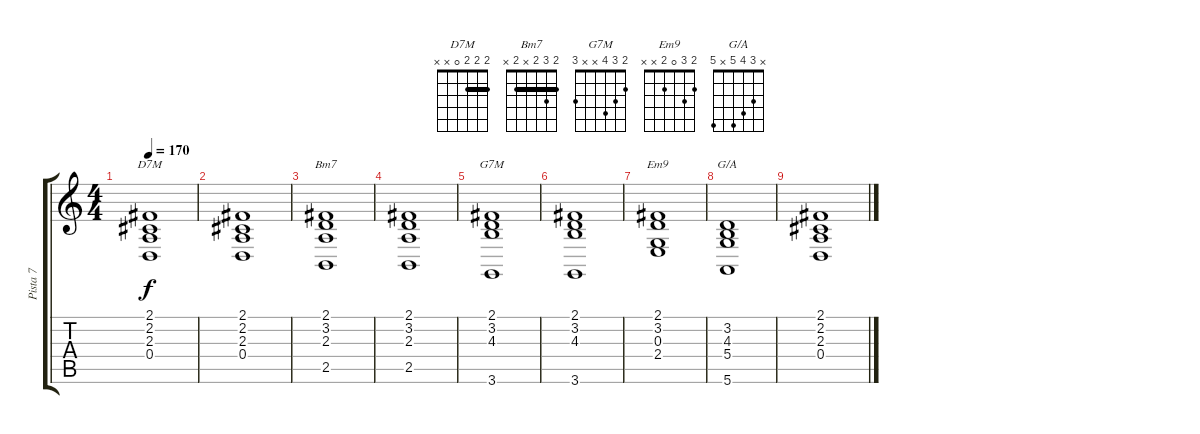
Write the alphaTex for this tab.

\track ("Pista 7" "Pista 7") {instrument synthstrings2}
\staff {score tabs}
\tuning (E4 B3 G3 D3 A2 E2) {hide}
\chord ("D7M" 2 2 2 0 x x) {barre 2}
\chord ("Bm7" 2 3 2 x 2 x) {barre 2}
\chord ("G7M" 2 3 4 x x 3)
\chord ("Em9" 2 3 0 2 x x)
\chord ("G/A" x 3 4 5 x 5)
\ts (4 4)
\tempo 170
\clef g2
\ks c
(2.1 2.2 2.3 0.4).1{ch "D7M" dy f} |
(2.1 2.2 2.3 0.4).1 |
(2.1 3.2 2.3 2.5).1{ch "Bm7"} |
(2.1 3.2 2.3 2.5).1 |
(2.1 3.2 4.3 3.6).1{ch "G7M"} |
(2.1 3.2 4.3 3.6).1 |
(2.1 3.2 0.3 2.4).1{ch "Em9"} |
(3.2 4.3 5.4 5.6).1{ch "G/A"} |
(2.1 2.2 2.3 0.4).1
